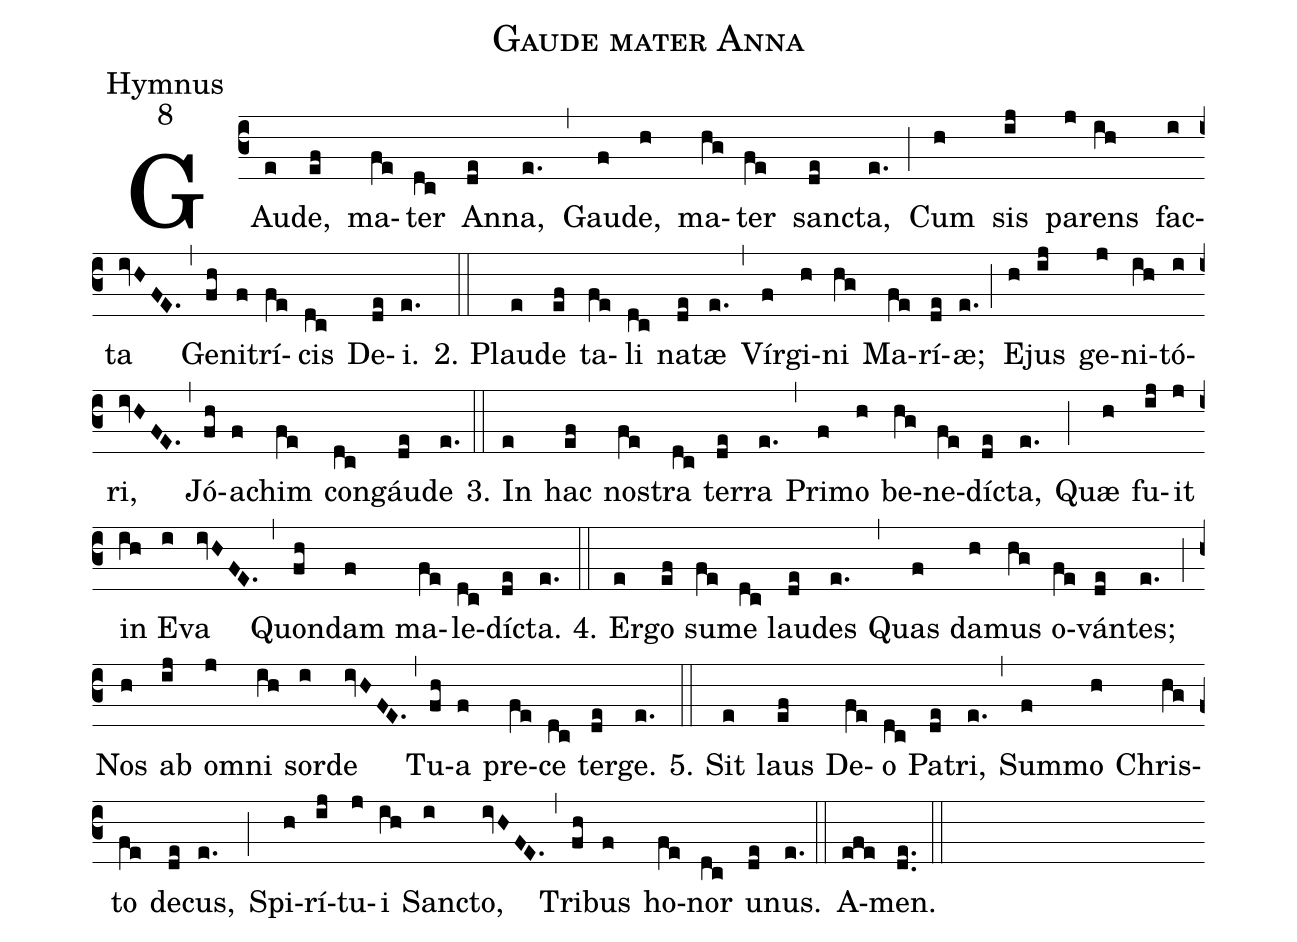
name:Gaude mater Anna;
office-part:Hymnus;
mode:8;
%%
(c3)GAu(e)de,(ef) ma(fe)ter(dc) An(de)na,(e.) (,)
Gau(f)de,(h) ma(hg)ter(fe) sanc(de)ta,(e.) (;)
Cum(h) sis(ij) pa(j)rens(ih) fac(i)ta(ivHFE.) (,)
Ge(fh)ni(f)trí(fe)cis(dc) De(de)i.(e.) (::)

2. Plau(e)de(ef) ta(fe)li(dc) na(de)tæ(e.) (,)
Vír(f)gi(h)ni(hg) Ma(fe)rí(de)æ;(e.) (;)
E(h)jus(ij) ge(j)ni(ih)tó(i)ri,(ivHFE.) (,)
Jó(fh)a(f)chim(fe) con(dc)gáu(de)de(e.) (::)

3. In(e) hac(ef) nos(fe)tra(dc) ter(de)ra(e.) (,)
Pri(f)mo(h) be(hg)ne(fe)díc(de)ta,(e.) (;)
Quæ(h) fu(ij)it(j) in(ih) E(i)va(ivHFE.) (,)
Quon(fh)dam(f) ma(fe)le(dc)díc(de)ta.(e.) (::)

4. Er(e)go(ef) su(fe)me(dc) lau(de)des(e.) (,)
Quas(f) da(h)mus(hg) o(fe)ván(de)tes;(e.) (;)
Nos(h) ab(ij) om(j)ni(ih) sor(i)de(ivHFE.) (,)
Tu(fh)a(f) pre(fe)ce(dc) ter(de)ge.(e.) (::)

5. Sit(e) laus(ef) De(fe)o(dc) Pa(de)tri,(e.) (,)
Sum(f)mo(h) Chris(hg)to(fe) de(de)cus,(e.) (;)
Spi(h)rí(ij)tu(j)i(ih) Sanc(i)to,(ivHFE.) (,)
Tri(fh)bus(f) ho(fe)nor(dc) u(de)nus.(e.) (::)
A(efe)men.(de..) (::)
